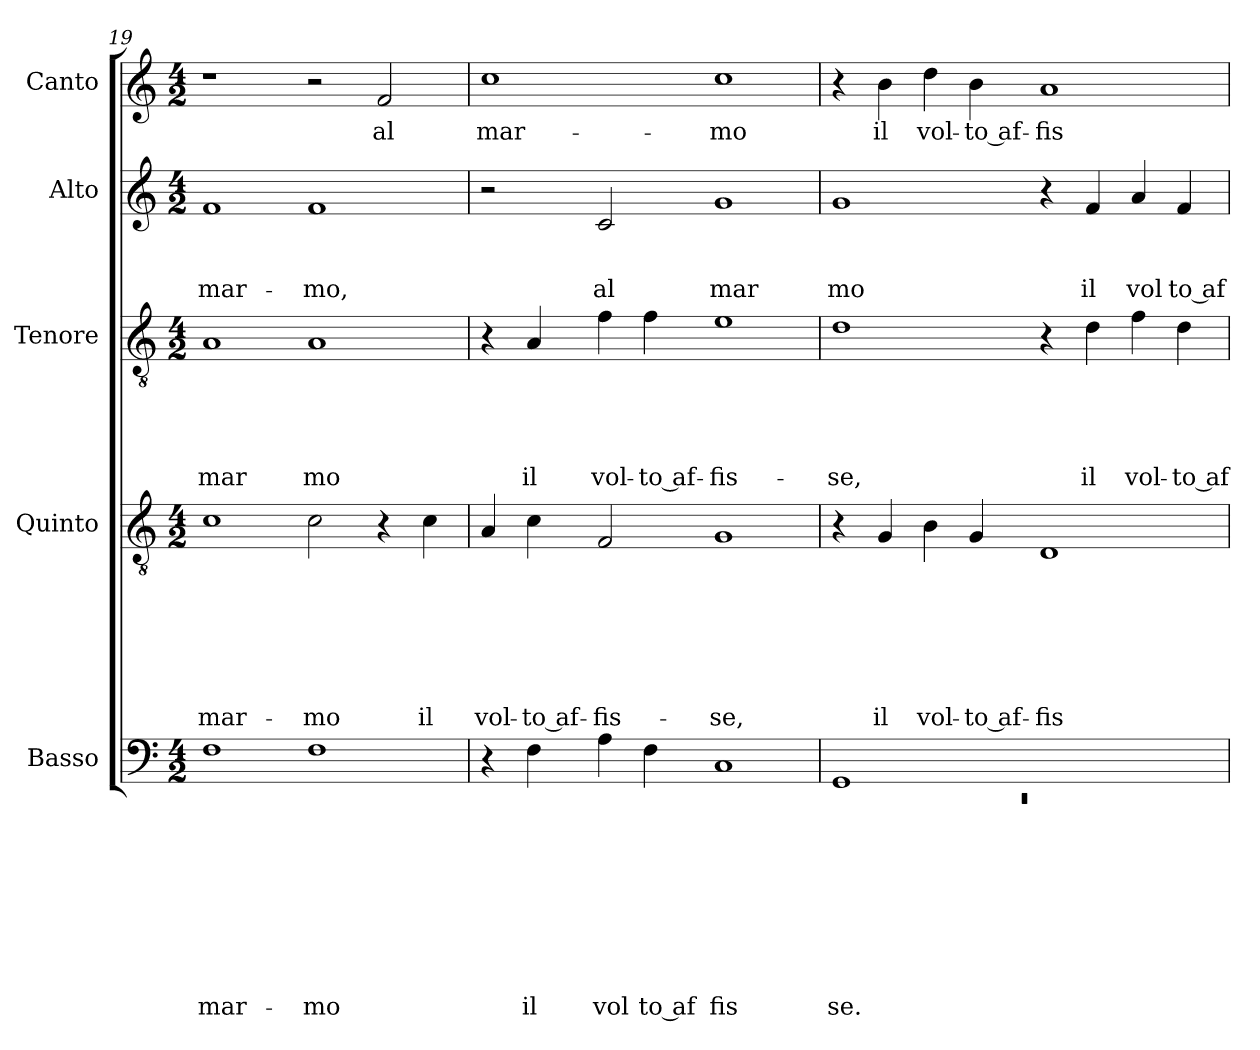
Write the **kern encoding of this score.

**kern	**text	**text	**text	**text	**text	**text	**text	**text	**text	**kern	**text	**text	**text	**text	**text	**text	**text	**kern	**text	**text	**text	**text	**text	**kern	**text	**text	**text	**kern	**text
*part5	*part5	*part5	*part5	*part5	*part5	*part5	*part5	*part5	*part5	*part4	*part4	*part4	*part4	*part4	*part4	*part4	*part4	*part3	*part3	*part3	*part3	*part3	*part3	*part2	*part2	*part2	*part2	*part1	*part1
*staff5	*staff5	*staff5	*staff5	*staff5	*staff5	*staff5	*staff5	*staff5	*staff5	*staff4	*staff4	*staff4	*staff4	*staff4	*staff4	*staff4	*staff4	*staff3	*staff3	*staff3	*staff3	*staff3	*staff3	*staff2	*staff2	*staff2	*staff2	*staff1	*staff1
*I"Basso	*	*	*	*	*	*	*	*	*	*I"Quinto	*	*	*	*	*	*	*	*I"Tenore	*	*	*	*	*	*I"Alto	*	*	*	*I"Canto	*
*I'Basso	*	*	*	*	*	*	*	*	*	*I'Quinto	*	*	*	*	*	*	*	*I'Tenore	*	*	*	*	*	*I'Alto	*	*	*	*I'Canto	*
*clefF4	*	*	*	*	*	*	*	*	*	*clefGv2	*	*	*	*	*	*	*	*clefGv2	*	*	*	*	*	*clefG2	*	*	*	*clefG2	*
*k[]	*	*	*	*	*	*	*	*	*	*k[]	*	*	*	*	*	*	*	*k[]	*	*	*	*	*	*k[]	*	*	*	*k[]	*
*C:	*	*	*	*	*	*	*	*	*	*C:	*	*	*	*	*	*	*	*C:	*	*	*	*	*	*C:	*	*	*	*C:	*
*M4/2	*	*	*	*	*	*	*	*	*	*M4/2	*	*	*	*	*	*	*	*M4/2	*	*	*	*	*	*M4/2	*	*	*	*M4/2	*
=19	=19	=19	=19	=19	=19	=19	=19	=19	=19	=19	=19	=19	=19	=19	=19	=19	=19	=19	=19	=19	=19	=19	=19	=19	=19	=19	=19	=19	=19
!	!	!	!	!	!	!	!	!	!LO:LY:b	!	!	!	!	!	!	!	!LO:LY:b	!	!	!	!	!	!LO:LY:b	!	!	!	!LO:LY:b	!	!
1F	.	.	.	.	.	.	.	.	mar-	1c	.	.	.	.	.	.	mar-	1A	.	.	.	.	mar	1f	.	.	mar-	1r	.
!	!	!	!	!	!	!	!	!	!LO:LY:b	!	!	!	!	!	!	!	!LO:LY:b	!	!	!	!	!	!LO:LY:b	!	!	!	!LO:LY:b	!	!
1F	.	.	.	.	.	.	.	.	-mo	2c\	.	.	.	.	.	.	-mo	1A	.	.	.	.	mo	1f	.	.	-mo,	2r	.
!	!	!	!	!	!	!	!	!	!	!	!	!	!	!	!	!	!	!	!	!	!	!	!	!	!	!	!	!	!LO:LY:b
.	.	.	.	.	.	.	.	.	.	4r	.	.	.	.	.	.	.	.	.	.	.	.	.	.	.	.	.	2f/	al
!	!	!	!	!	!	!	!	!	!	!	!	!	!	!	!	!	!LO:LY:b	!	!	!	!	!	!	!	!	!	!	!	!
.	.	.	.	.	.	.	.	.	.	4c\	.	.	.	.	.	.	il	.	.	.	.	.	.	.	.	.	.	.	.
!!LO:PB:g=z
=20	=20	=20	=20	=20	=20	=20	=20	=20	=20	=20	=20	=20	=20	=20	=20	=20	=20	=20	=20	=20	=20	=20	=20	=20	=20	=20	=20	=20	=20
!	!	!	!	!	!	!	!	!	!	!	!	!	!	!	!	!	!LO:LY:b	!	!	!	!	!	!	!	!	!	!	!	!LO:LY:b
4r	.	.	.	.	.	.	.	.	.	4A/	.	.	.	.	.	.	vol-	4r	.	.	.	.	.	2r	.	.	.	1cc	mar-
!	!	!	!	!	!	!	!	!	!LO:LY:b	!	!	!	!	!	!	!	!LO:LY:b:rj	!	!	!	!	!	!LO:LY:b	!	!	!	!	!	!
4F\	.	.	.	.	.	.	.	.	il	4c\	.	.	.	.	.	.	-to af-	4A/	.	.	.	.	il	.	.	.	.	.	.
!	!	!	!	!	!	!	!	!	!LO:LY:b	!	!	!	!	!	!	!	!LO:LY:b	!	!	!	!	!	!LO:LY:b	!	!	!	!LO:LY:b	!	!
4A\	.	.	.	.	.	.	.	.	vol	2F/	.	.	.	.	.	.	-fis-	4f\	.	.	.	.	vol-	2c/	.	.	al	.	.
!	!	!	!	!	!	!	!	!	!LO:LY:b:rj	!	!	!	!	!	!	!	!	!	!	!	!	!	!LO:LY:b:rj	!	!	!	!	!	!
4F\	.	.	.	.	.	.	.	.	to af	.	.	.	.	.	.	.	.	4f\	.	.	.	.	-to af-	.	.	.	.	.	.
!	!	!	!	!	!	!	!	!	!LO:LY:b	!	!	!	!	!	!	!	!LO:LY:b	!	!	!	!	!	!LO:LY:b	!	!	!	!LO:LY:b	!	!LO:LY:b
1C	.	.	.	.	.	.	.	.	fis	1G	.	.	.	.	.	.	-se,	1e	.	.	.	.	-fis-	1g	.	.	mar	1cc	-mo
=21	=21	=21	=21	=21	=21	=21	=21	=21	=21	=21	=21	=21	=21	=21	=21	=21	=21	=21	=21	=21	=21	=21	=21	=21	=21	=21	=21	=21	=21
*^	*	*	*	*	*	*	*	*	*	*	*	*	*	*	*	*	*	*	*	*	*	*	*	*	*	*	*	*	*
!	!LO:N:vis=1	!	!	!	!	!	!	!	!	!LO:LY:b	!	!	!	!	!	!	!	!	!	!	!	!	!	!LO:LY:b	!	!	!	!LO:LY:b	!	!
1GG	0rEE	.	.	.	.	.	.	.	.	se.	4r	.	.	.	.	.	.	.	1d	.	.	.	.	-se,	1g	.	.	mo	4r	.
!	!	!	!	!	!	!	!	!	!	!	!	!	!	!	!	!	!	!LO:LY:b	!	!	!	!	!	!	!	!	!	!	!	!LO:LY:b
.	.	.	.	.	.	.	.	.	.	.	4G/	.	.	.	.	.	.	il	.	.	.	.	.	.	.	.	.	.	4b\	il
!	!	!	!	!	!	!	!	!	!	!	!	!	!	!	!	!	!	!LO:LY:b	!	!	!	!	!	!	!	!	!	!	!	!LO:LY:b
.	.	.	.	.	.	.	.	.	.	.	4B\	.	.	.	.	.	.	vol-	.	.	.	.	.	.	.	.	.	.	4dd\	vol-
!	!	!	!	!	!	!	!	!	!	!	!	!	!	!	!	!	!	!LO:LY:b:rj	!	!	!	!	!	!	!	!	!	!	!	!LO:LY:b:rj
.	.	.	.	.	.	.	.	.	.	.	4G/	.	.	.	.	.	.	-to af-	.	.	.	.	.	.	.	.	.	.	4b\	-to af-
!	!	!	!	!	!	!	!	!	!	!	!	!	!	!	!	!	!	!LO:LY:b	!	!	!	!	!	!	!	!	!	!	!	!LO:LY:b
1ryy	.	.	.	.	.	.	.	.	.	.	1D	.	.	.	.	.	.	-fis-	4r	.	.	.	.	.	4r	.	.	.	1a	-fis-
!	!	!	!	!	!	!	!	!	!	!	!	!	!	!	!	!	!	!	!	!	!	!	!	!LO:LY:b	!	!	!	!LO:LY:b	!	!
.	.	.	.	.	.	.	.	.	.	.	.	.	.	.	.	.	.	.	4d\	.	.	.	.	il	4f/	.	.	il	.	.
!	!	!	!	!	!	!	!	!	!	!	!	!	!	!	!	!	!	!	!	!	!	!	!	!LO:LY:b	!	!	!	!LO:LY:b	!	!
.	.	.	.	.	.	.	.	.	.	.	.	.	.	.	.	.	.	.	4f\	.	.	.	.	vol-	4a/	.	.	vol	.	.
!	!	!	!	!	!	!	!	!	!	!	!	!	!	!	!	!	!	!	!	!	!	!	!	!LO:LY:b:rj	!	!	!	!LO:LY:b:rj	!	!
.	.	.	.	.	.	.	.	.	.	.	.	.	.	.	.	.	.	.	4d\	.	.	.	.	-to af-	4f/	.	.	to af	.	.
*v	*v	*	*	*	*	*	*	*	*	*	*	*	*	*	*	*	*	*	*	*	*	*	*	*	*	*	*	*	*	*
=	=	=	=	=	=	=	=	=	=	=	=	=	=	=	=	=	=	=	=	=	=	=	=	=	=	=	=	=	=
*-	*-	*-	*-	*-	*-	*-	*-	*-	*-	*-	*-	*-	*-	*-	*-	*-	*-	*-	*-	*-	*-	*-	*-	*-	*-	*-	*-	*-	*-
